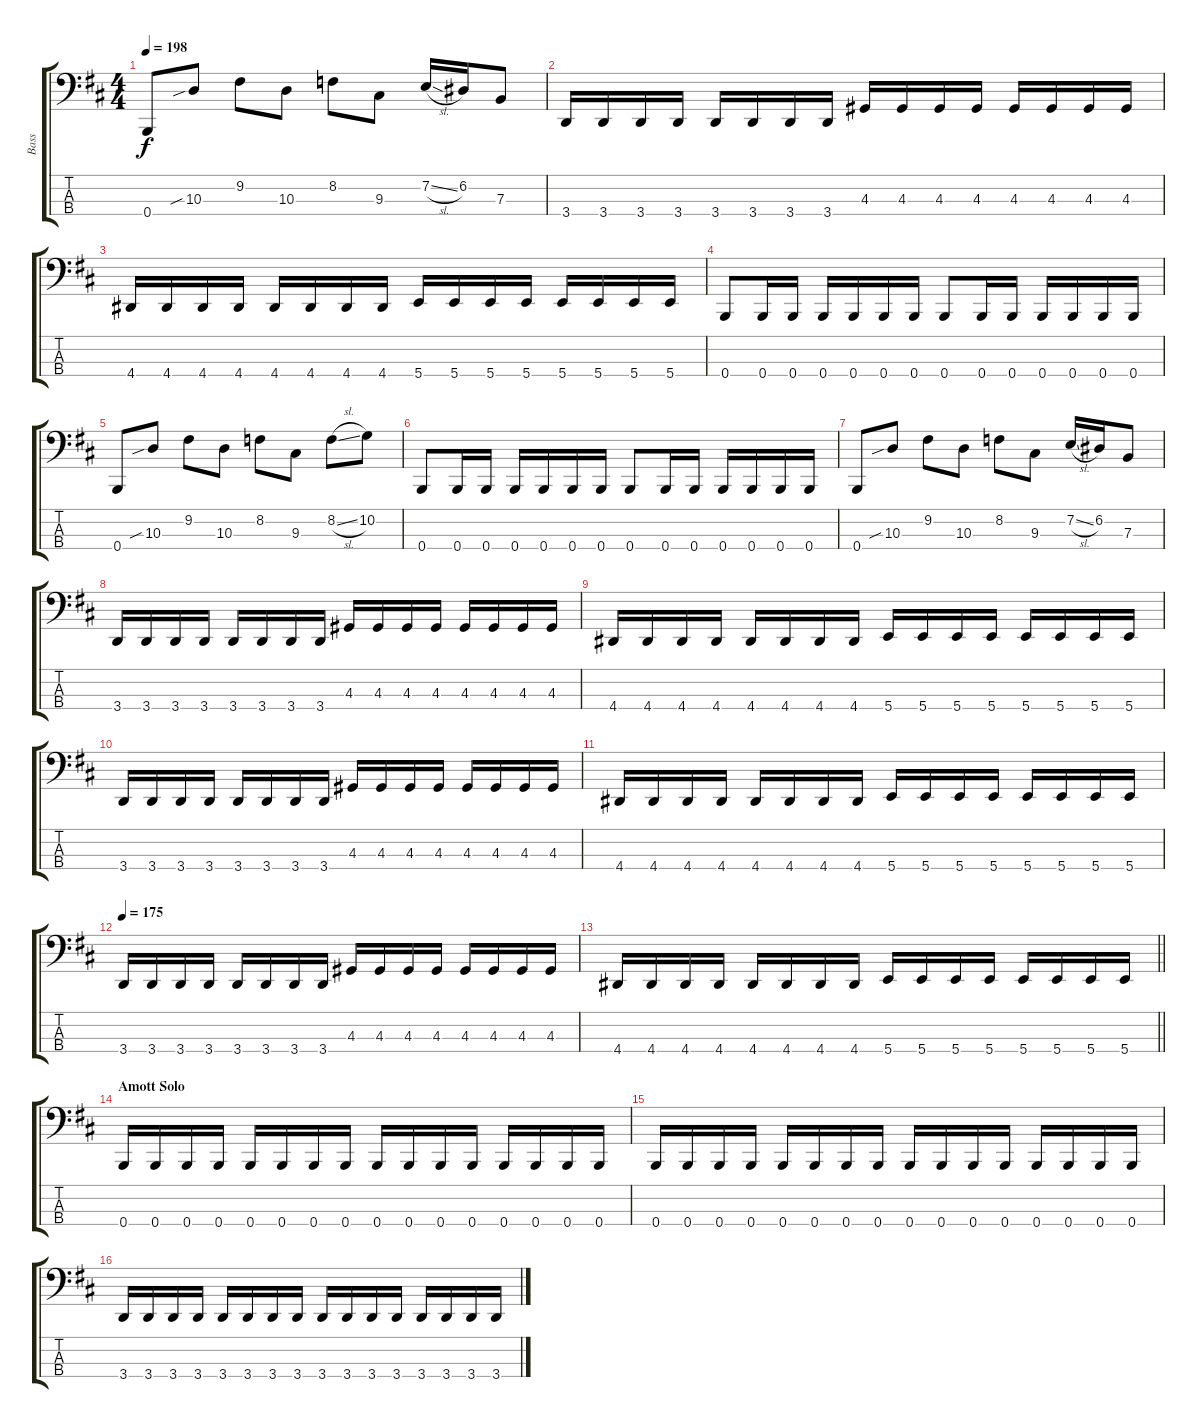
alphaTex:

\track ("Bass " "Bass ") {instrument electricbassfinger}
\staff {score tabs}
\tuning (D2 A1 E1 B0) {hide}
\ts (4 4)
\tempo 198
\clef f4
\ks d
0.4.8{dy f} 10.3{sib}.8 9.2.8 10.3.8 8.2.8 9.3.8 7.2{sl}.16 6.2.16 7.3.8 |
3.4.16 3.4.16 3.4.16 3.4.16 3.4.16 3.4.16 3.4.16 3.4.16 4.3.16 4.3.16 4.3.16 4.3.16 4.3.16 4.3.16 4.3.16 4.3.16 |
4.4.16 4.4.16 4.4.16 4.4.16 4.4.16 4.4.16 4.4.16 4.4.16 5.4.16 5.4.16 5.4.16 5.4.16 5.4.16 5.4.16 5.4.16 5.4.16 |
0.4.8 0.4.16 0.4.16 0.4.16 0.4.16 0.4.16 0.4.16 0.4.8 0.4.16 0.4.16 0.4.16 0.4.16 0.4.16 0.4.16 |
0.4.8 10.3{sib}.8 9.2.8 10.3.8 8.2.8 9.3.8 8.2{sl}.8 10.2.8 |
0.4.8 0.4.16 0.4.16 0.4.16 0.4.16 0.4.16 0.4.16 0.4.8 0.4.16 0.4.16 0.4.16 0.4.16 0.4.16 0.4.16 |
0.4.8 10.3{sib}.8 9.2.8 10.3.8 8.2.8 9.3.8 7.2{sl}.16 6.2.16 7.3.8 |
3.4.16 3.4.16 3.4.16 3.4.16 3.4.16 3.4.16 3.4.16 3.4.16 4.3.16 4.3.16 4.3.16 4.3.16 4.3.16 4.3.16 4.3.16 4.3.16 |
4.4.16 4.4.16 4.4.16 4.4.16 4.4.16 4.4.16 4.4.16 4.4.16 5.4.16 5.4.16 5.4.16 5.4.16 5.4.16 5.4.16 5.4.16 5.4.16 |
3.4.16 3.4.16 3.4.16 3.4.16 3.4.16 3.4.16 3.4.16 3.4.16 4.3.16 4.3.16 4.3.16 4.3.16 4.3.16 4.3.16 4.3.16 4.3.16 |
4.4.16 4.4.16 4.4.16 4.4.16 4.4.16 4.4.16 4.4.16 4.4.16 5.4.16 5.4.16 5.4.16 5.4.16 5.4.16 5.4.16 5.4.16 5.4.16 |
\tempo 175
3.4.16 3.4.16 3.4.16 3.4.16 3.4.16 3.4.16 3.4.16 3.4.16 4.3.16 4.3.16 4.3.16 4.3.16 4.3.16 4.3.16 4.3.16 4.3.16 |
\barLineRight lightlight
4.4.16 4.4.16 4.4.16 4.4.16 4.4.16 4.4.16 4.4.16 4.4.16 5.4.16 5.4.16 5.4.16 5.4.16 5.4.16 5.4.16 5.4.16 5.4.16 |
\section ("" "Amott Solo")
0.4.16 0.4.16 0.4.16 0.4.16 0.4.16 0.4.16 0.4.16 0.4.16 0.4.16 0.4.16 0.4.16 0.4.16 0.4.16 0.4.16 0.4.16 0.4.16 |
0.4.16 0.4.16 0.4.16 0.4.16 0.4.16 0.4.16 0.4.16 0.4.16 0.4.16 0.4.16 0.4.16 0.4.16 0.4.16 0.4.16 0.4.16 0.4.16 |
3.4.16 3.4.16 3.4.16 3.4.16 3.4.16 3.4.16 3.4.16 3.4.16 3.4.16 3.4.16 3.4.16 3.4.16 3.4.16 3.4.16 3.4.16 3.4.16
